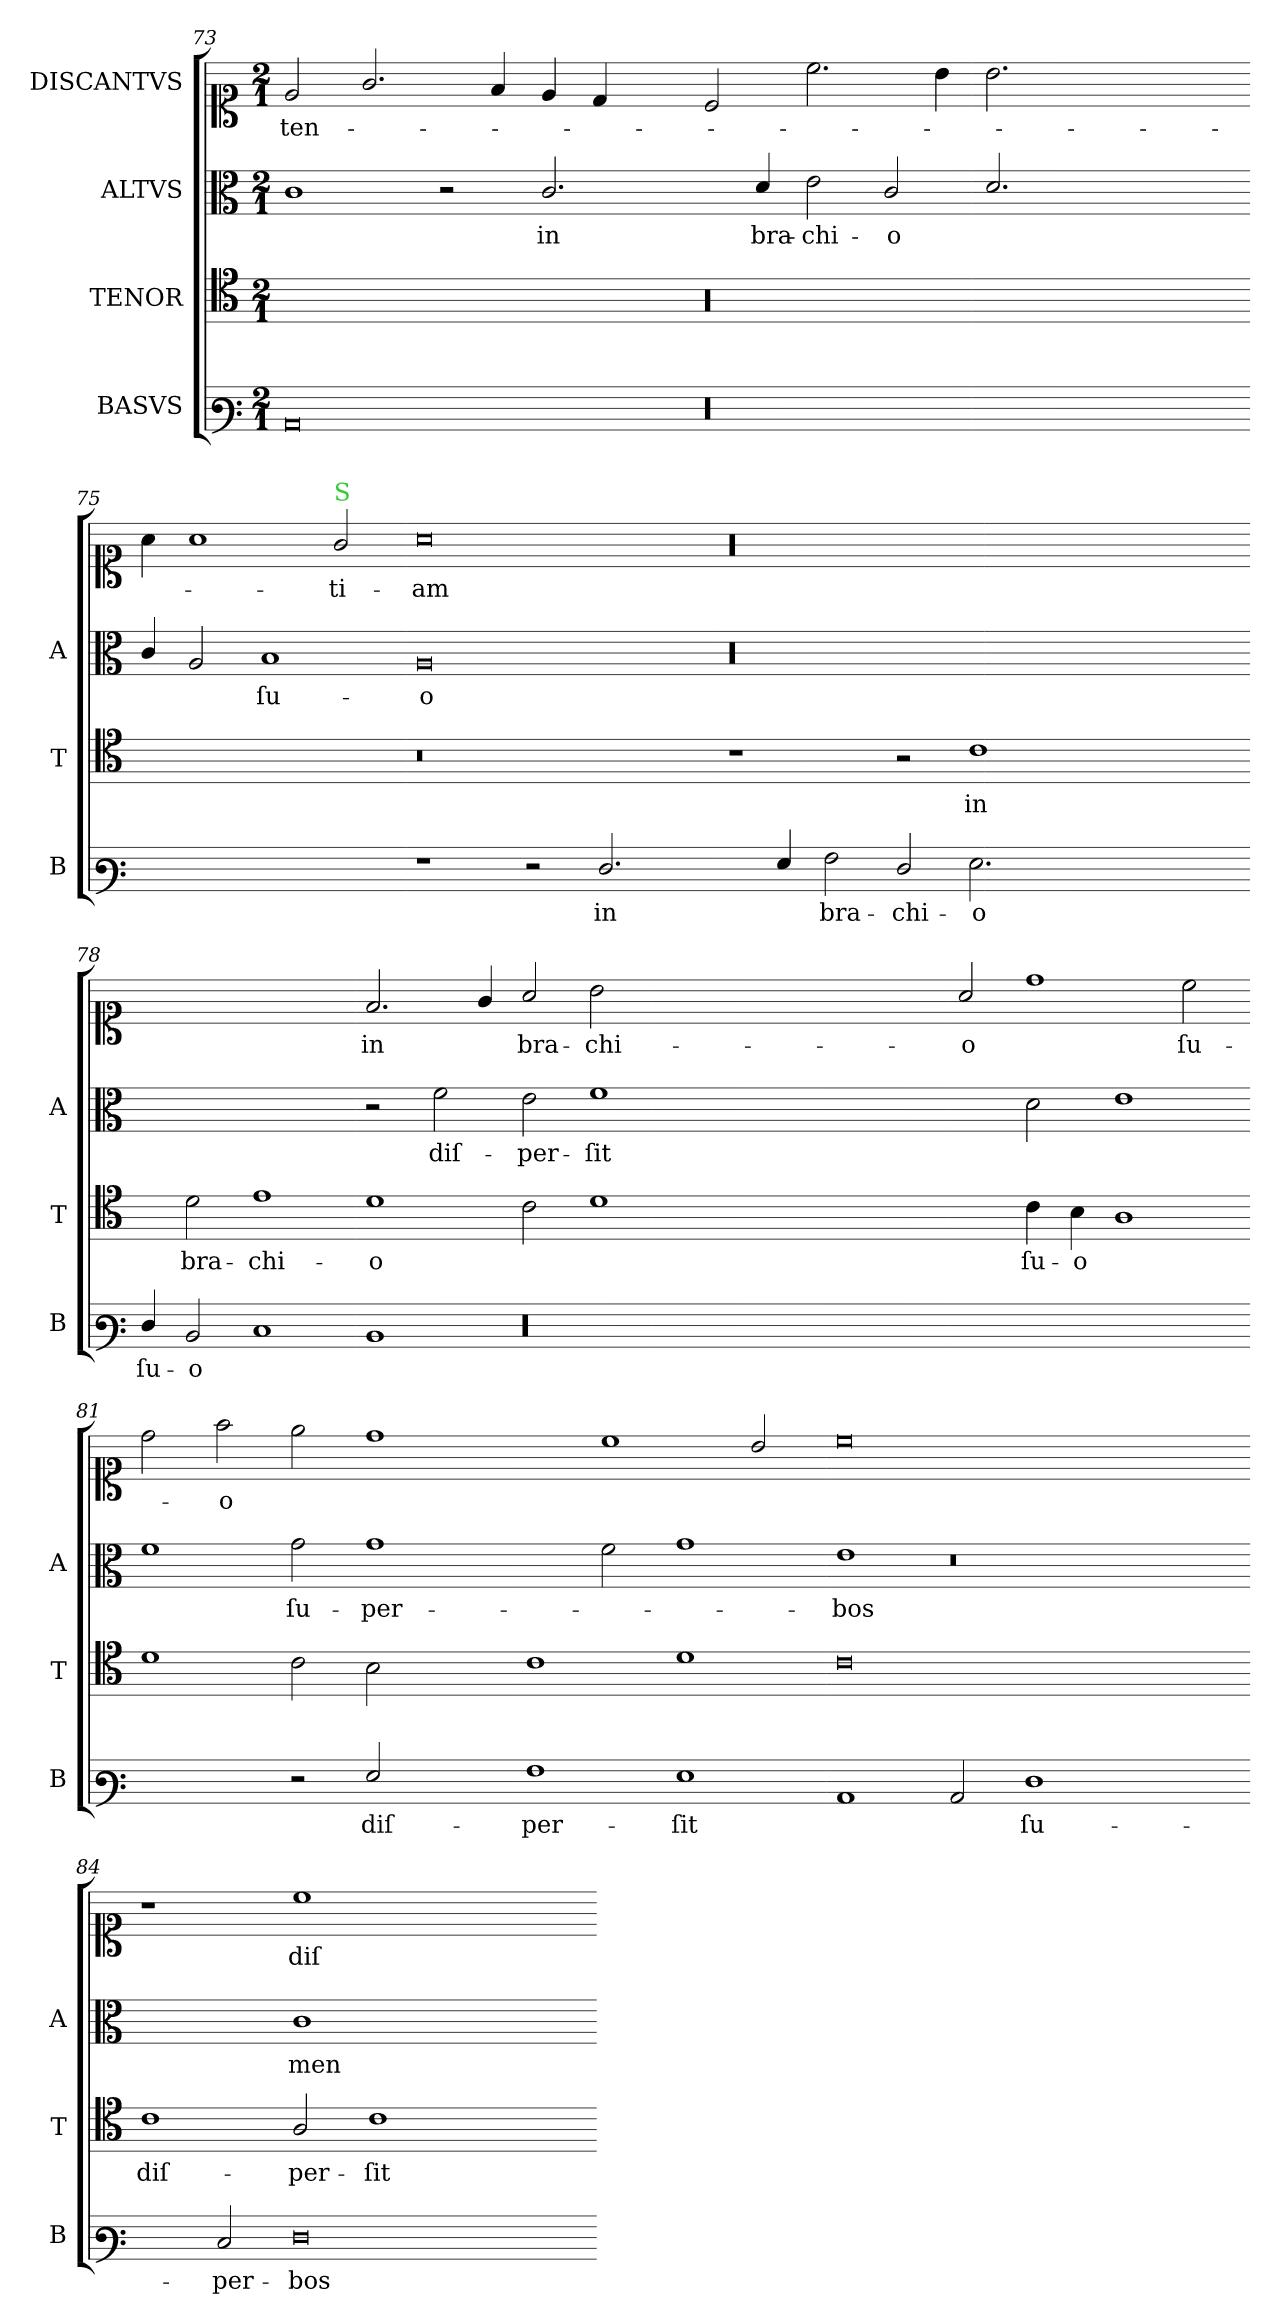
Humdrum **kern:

**kern	**text	**kern	**text	**kern	**text	**kern	**text
*part4	*part4	*part3	*part3	*part2	*part2	*part1	*part1
*staff4	*staff4	*staff3	*staff3	*staff2	*staff2	*staff1	*staff1
*I"BASVS	*	*I"TENOR	*	*I"ALTVS	*	*I"DISCANTVS	*
*I'B	*	*I'T	*	*I'A	*	*	*
*clefF3	*	*clefC4	*	*clefC3	*	*clefC1	*
*k[]	*	*k[]	*	*k[]	*	*k[]	*
*A:aeo	*	*A:aeo	*	*A:aeo	*	*A:aeo	*
*M2/1	*	*M2/1	*	*M2/1	*	*M2/1	*
=73	=73	=73	=73	=73	=73	=73	=73
0C	.	0ryy	.	1c	.	2e/	-ten-
.	.	.	.	.	.	2.g/	.
.	.	.	.	2r	.	.	.
.	.	.	.	.	.	4f/	.
.	.	.	.	2.c/	in	4e/	.
.	.	.	.	.	.	4d/	.
4ryy	.	4ryy	.	.	.	4ryy	.
=74-	=74-	=74-	=74-	=74-	=74-	=74-	=74-
00r	.	00r	.	4ryy	.	2c/	.
.	.	.	.	4d/	bra-	.	.
.	.	.	.	2e\	-chi-	2.cc\	.
.	.	.	.	2c/	-o	.	.
.	.	.	.	.	.	4b\	.
.	.	.	.	2.d/	.	2.b\	.
.	.	.	.	1..ryy	.	1..ryy	.
=75-	=75-	=75-	=75-	=75-	=75-	=75-	=75-
1..ryy	.	1..ryy	.	4c/	.	4a\	.
.	.	.	.	2A/	.	1a	.
.	.	.	.	1B	ſu-	.	.
!	!	!	!	!	!	!LO:TX:a:color=limegreen:t=S	!
.	.	.	.	.	.	2g/	-ti-
=76-	=76-	=76-	=76-	=76-	=76-	=76-	=76-
1r	.	0r	.	0A	-o	0a	-am
2r	.	.	.	.	.	.	.
2.F/	in	.	.	.	.	.	.
.	.	4ryy	.	4ryy	.	4ryy	.
=77-	=77-	=77-	=77-	=77-	=77-	=77-	=77-
4ryy	.	1r	.	00r	.	00r	.
4G/	.	.	.	.	.	.	.
2A\	bra-	.	.	.	.	.	.
2F/	-chi-	2r	.	.	.	.	.
2.G\	-o	1c\	in	.	.	.	.
1..ryy	.	.	.	.	.	.	.
.	.	1.ryy	.	.	.	.	.
=78-	=78-	=78-	=78-	=78-	=78-	=78-	=78-
4F/	ſu-	4ryy	.	1..ryy	.	1..ryy	.
2D/	-o	2d\	bra-	.	.	.	.
1E	.	1e	-chi-	.	.	.	.
=79-	=79-	=79-	=79-	=79-	=79-	=79-	=79-
1D	.	1d	-o	2r	.	2.f/	in
.	.	.	.	2f\	diſ-	.	.
.	.	.	.	.	.	4g/	.
00r	.	2c\	.	2e\	-per-	2a/	bra-
.	.	1d\	.	1f\	-ſit	2b\	-chi-
.	.	.	.	.	.	0.ryy	.
.	.	0ryy	.	0ryy	.	.	.
.	.	2ryy	.	2ryy	.	.	.
=80-	=80-	=80-	=80-	=80-	=80-	=80-	=80-
0ryy	.	2ryy	.	2ryy	.	2a/	-o
.	.	4c\	ſu-	2d\	.	1dd	.
.	.	4B\	-o	.	.	.	.
.	.	1A	.	1e	.	.	.
.	.	.	.	.	.	2cc\	ſu-
=81-	=81-	=81-	=81-	=81-	=81-	=81-	=81-
1ryy	.	1d	.	1f	.	2dd\	.
.	.	.	.	.	.	2ff\	-o
2r	.	2c\	.	2g\	ſu-	2ee\	.
2G/	diſ-	2B\	.	1g\	-per-	1dd\	.
2ryy	.	2ryy	.	.	.	.	.
=82-	=82-	=82-	=82-	=82-	=82-	=82-	=82-
1A	per-	1c	.	2ryy	.	2ryy	.
.	.	.	.	2f\	.	1cc	.
1G	-ſit	1d	.	1g	.	.	.
.	.	.	.	.	.	2b/	.
=83-	=83-	=83-	=83-	=83-	=83-	=83-	=83-
1C	.	0c	.	1e	-bos	0cc	.
2C/	.	.	.	0r	.	.	.
1F\	ſu-	.	.	.	.	.	.
.	.	1ryy	.	.	.	1ryy	.
2ryy	.	.	.	.	.	.	.
=84-	=84-	=84-	=84-	=84-	=84-	=84-	=84-
2ryy	.	1c	diſ-	1ryy	.	1r	.
2E/	-per-	.	.	.	.	.	.
0F	-bos	2A/	-per-	1c	men-	1cc	diſ-
.	.	1c\	-ſit	.	.	.	.
.	.	.	.	1ryy	.	1ryy	.
.	.	2ryy	.	.	.	.	.
=-	=-	=-	=-	=-	=-	=-	=-
*-	*-	*-	*-	*-	*-	*-	*-
